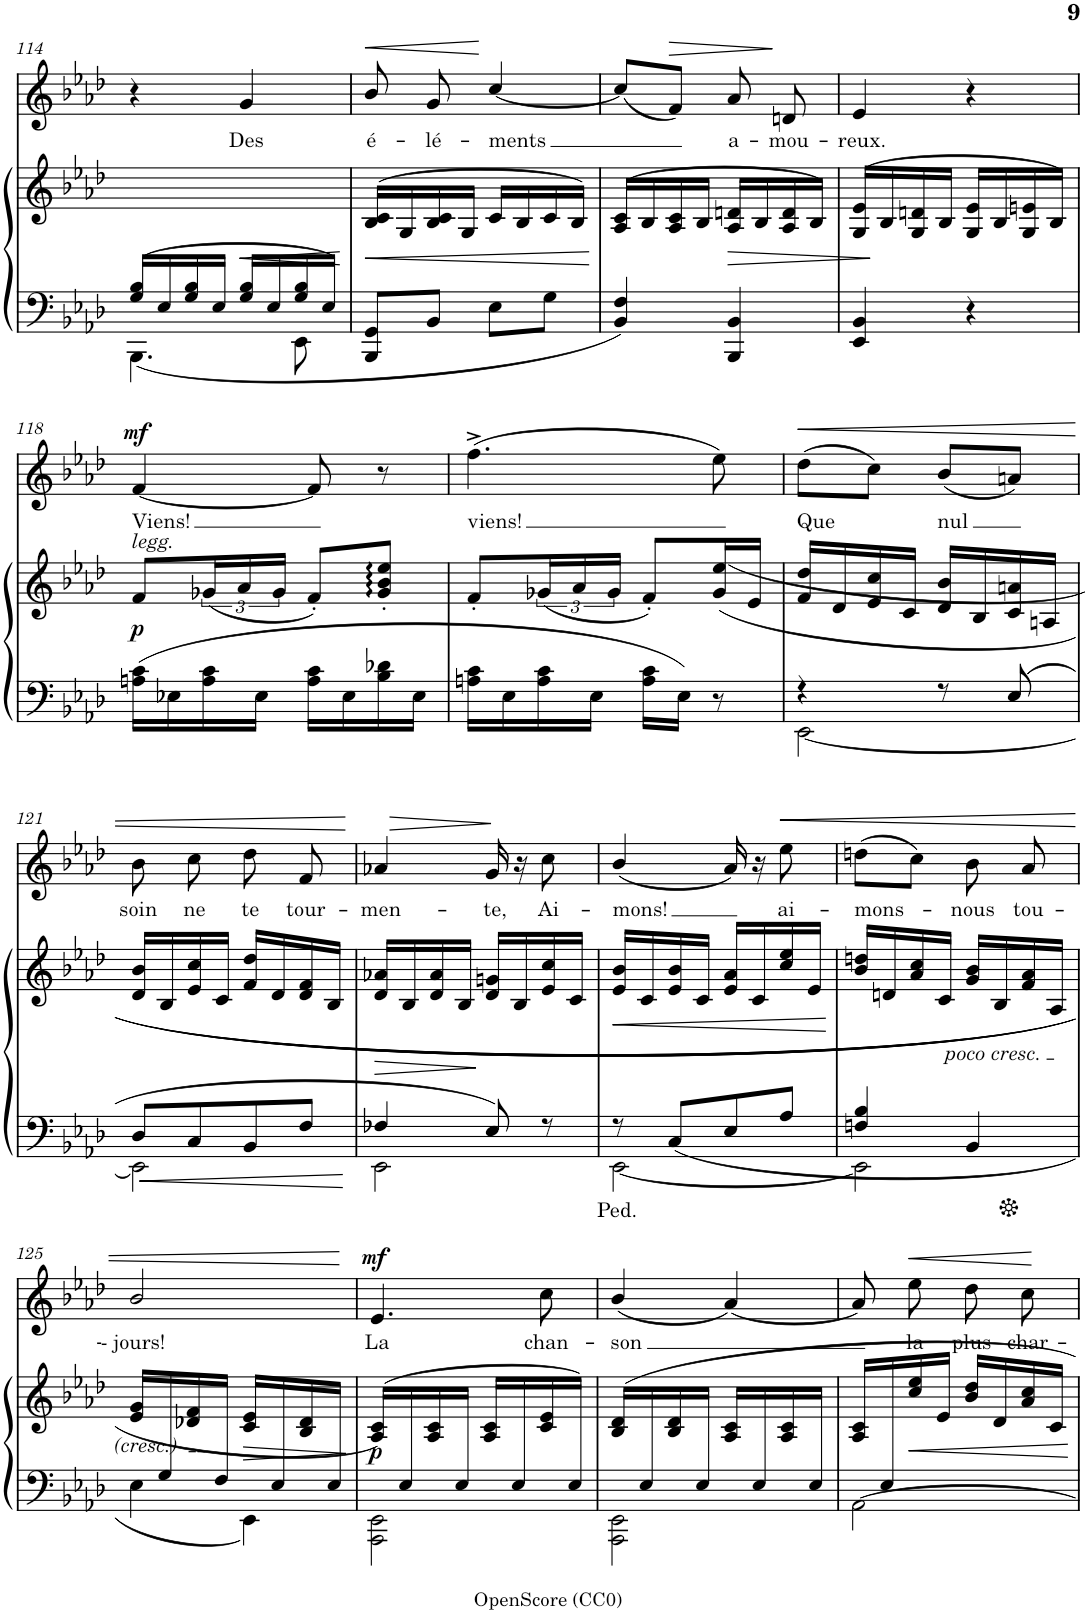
**kern	**kern	**dynam	**kern	**text	**dynam
*part2	*part2	*part2	*part1	*part1	*part1
*staff3	*staff2	*staff2/3	*staff1	*staff1	*staff1
*I"Piano	*	*	*I"Chant Voice	*	*
*I'Pno	*	*	*	*	*
!!LO:PB:g=z
*clefF4	*clefG2	*	*clefG2	*	*
*k[b-e-a-d-]	*k[b-e-a-d-]	*	*k[b-e-a-d-]	*	*
*M2/4	*M2/4	*	*M2/4	*	*
=114	=114	=114	=114	=114	=114
*^	*	*	*	*	*
16G/ 16B-/LL	4.BBB-\	2ryy	.	4r	.	.
16E-/	.	.	.	.	.	.
16G/ 16B-/	.	.	.	.	.	.
16E-/JJ	.	.	.	.	.	.
!	!	!	!	!	!LO:LY:b	!
16G/ 16B-/LL	.	.	.	4g/	Des	.
16E-/	.	.	.	.	.	.
16G/ 16B-/	8EE-\	.	.	.	.	.
16E-/JJ	.	.	.	.	.	.
*v	*v	*	*	*	*	*
=115	=115	=115	=115	=115	=115
!	!	!LO:HP:b	!	!LO:LY:b	!LO:HP:b
8BBB-/ 8GG/L	(>16B-/ 16c/LL	<	8b-/	é-	<
.	16G/	.	.	.	.
!	!	!	!	!LO:LY:b	!
8BB-/J	16B-/ 16c/	.	8g/	-lé-	.
.	16G/JJ	.	.	.	.
!	!	!	!	!LO:LY:b	!
8E-\L	16c/LL	.	[4cc/	-ments	[
.	16B-/	.	.	.	.
8G\J	16c/	.	.	.	.
.	16B-/JJ)	.	.	.	.
.	.	[	.	.	.
=116	=116	=116	=116	=116	=116
4BB-/ 4F/	(>16A-/ 16c/LL	.	(8cc/L]	.	.
.	16B-/	.	.	.	.
!	!	!	!	!	!LO:HP:b
.	16A-/ 16c/	.	8f/J)	.	>
.	16B-/JJ	.	.	.	.
!	!	!LO:HP:b	!	!LO:LY:b	!
4BBB-/ 4BB-/	16A-/ 16dn/LL	>	8a-/	a-	.
.	16B-/	.	.	.	.
!	!	!	!	!LO:LY:b	!
.	16A-/ 16d/	.	8dn/	-mou-	]
.	16B-/JJ)	.	.	.	.
=117	=117	=117	=117	=117	=117
!	!	!	!	!LO:LY:b	!
4EE-/ 4BB-/	(>16G/ 16e-/LL	.	4e-/	-reux.	.
.	16B-/	]	.	.	.
.	16G/ 16dn/	.	.	.	.
.	16B-/JJ	.	.	.	.
4r	16G/ 16e-/LL	.	4r	.	.
.	16B-/	.	.	.	.
.	16G/ 16en/	.	.	.	.
.	16B-/JJ)	.	.	.	.
!!LO:LB:g=z
=118	=118	=118	=118	=118	=118
!	!LO:TX:a:i:t=legg.	!	!	!	!
!	!	!LO:DY:b	!	!LO:LY:b	!LO:DY:a
16An\ 16c\LL	8f/L	p	[4f/	Viens!	mf
16E-X\	.	.	.	.	.
16A\ 16c\	(24g-X/L	.	.	.	.
.	24a-/	.	.	.	.
16E-\JJ	.	.	.	.	.
.	24g-/JJ	.	.	.	.
16A\ 16c\LL	8f'/L)	.	8f/]	.	.
16E-\	.	.	.	.	.
16B-\ 16d-X\	8g-/' 8b-/' 8ee-/'J	.	8r	.	.
16E-\JJ	.	.	.	.	.
=119	=119	=119	=119	=119	=119
!	!	!	!	!LO:LY:b	!
16An\ 16c\LL	8f'/L	.	(4.ff^\	viens!	.
16E-\	.	.	.	.	.
16A\ 16c\	(24g-X/L	.	.	.	.
.	24a-/	.	.	.	.
16E-\JJ	.	.	.	.	.
.	24g-/JJ	.	.	.	.
16A\ 16c\LL	8f'/L)	.	.	.	.
16E-\JJ	.	.	.	.	.
8r	(16g-/ 16ee-/L	.	8ee-\)	.	.
.	16e-/JJ	.	.	.	.
=120	=120	=120	=120	=120	=120
*^	*	*	*	*	*
!	!	!	!	!	!LO:LY:b	!LO:HP:b
4r	[2EE-\	16f/ 16dd-/LL	.	(8dd-\L	Que	<
.	.	16d-/	.	.	.	.
.	.	16e-/ 16cc/	.	8cc\J)	.	.
.	.	16c/JJ	.	.	.	.
!	!	!	!	!	!LO:LY:b	!
8r	.	16d-/ 16b-/LL	.	(8b-/L	nul	.
.	.	16B-/	.	.	.	.
8E-/	.	16c/ 16an/	.	8an/J)	.	.
.	.	16An/JJ	.	.	.	.
!!LO:LB:g=z
=121	=121	=121	=121	=121	=121	=121
!	!	!	!	!	!LO:LY:b	!
8D-/L	2EE-\]	16d-/ 16b-/LL	.	8b-\	soin	.
.	.	16B-/	.	.	.	.
!	!	!	!	!	!LO:LY:b	!
8C/	.	16e-/ 16cc/	.	8cc\	ne	.
.	.	16c/JJ	.	.	.	.
!	!	!	!	!	!LO:LY:b	!
8BB-/	.	16f/ 16dd-/LL	.	8dd-\	te	.
.	.	16d-/	.	.	.	.
!	!	!	!	!	!LO:LY:b	!
8F/J	.	16d-/ 16f/	.	8f/	tour-	.
.	.	16B-/JJ	.	.	.	.
*v	*v	*	*	*	*	*
.	.	.	.	.	[
=122	=122	=122	=122	=122	=122
*^	*	*	*	*	*
!	!	!	!LO:HP:b	!	!LO:LY:b	!LO:HP:b
4F-X/	2EE-\	16d-/ 16a-X/LL	>	4a-X/	-men-	>
.	.	16B-/	.	.	.	.
.	.	16d-/ 16a-/	.	.	.	.
.	.	16B-/JJ	.	.	.	.
!	!	!	!	!	!LO:LY:b	!
8E-/	.	16d-/ 16gn/LL	]	16g/	-te,	]
.	.	16B-/	.	16r	.	.
!	!	!	!	!	!LO:LY:b	!
8r	.	16e-/ 16cc/	.	8cc\	Ai-	.
.	.	16c/JJ	.	.	.	.
=123	=123	=123	=123	=123	=123	=123
!	!	!	!LO:HP:b	!	!LO:LY:b	!
8r	[2EE-\	16e-/ 16b-/LL	<	(4b-/	-mons!	.
.	.	16c/	.	.	.	.
8C/L	.	16e-/ 16b-/	.	.	.	.
.	.	16c/JJ	.	.	.	.
8E-/	.	16e-/ 16a-/LL	.	16a-/)	.	.
.	.	16c/	.	16r	.	.
!	!	!	!	!	!LO:LY:b	!LO:HP:b
8A-/J	.	16cc/ 16ee-/	.	8ee-\	ai-	<
.	.	16e-/JJ	.	.	.	.
*v	*v	*	*	*	*	*
.	.	[	.	.	.
=124	=124	=124	=124	=124	=124
*^	*	*	*	*	*
!	!	!	!	!	!LO:LY:b	!
4Fn/ 4B-/	2EE-\]	16b-/ 16ddn/LL	.	(8ddn\L	-mons-	.
.	.	16dn/	.	.	.	.
.	.	16a-/ 16cc/	.	8cc\J)	.	.
.	.	16c/JJ	.	.	.	.
!	!	!LO:TX:b:i:t=poco cresc.	!	!	!	!
!	!	!	!	!	!LO:LY:b	!
4BB-/	.	16g/ 16b-/LL	.	8b-\	-nous	.
.	.	16B-/	.	.	.	.
!	!	!	!	!	!LO:LY:b	!
.	.	16f/ 16a-/	.	8a-/	tou-	.
.	.	16A-/JJ	.	.	.	.
!!LO:LB:g=z
=125	=125	=125	=125	=125	=125	=125
!	!	!	!	!	!LO:LY:b	!
16ryy	4E-\	16e-/ 16g/LL	.	2b-/	-- jours!	.
16G/	.	16ryy	.	.	.	.
16ryy	.	16d-X/ 16f/	.	.	.	.
16F/JJ	.	16ryy	.	.	.	.
!	!	!	!LO:HP:b	!	!	!
16ryy	4EE-\	16c/ 16e-/LL	>	.	.	.
16E-/	.	16ryy	.	.	.	.
16ryy	.	16B-/ 16d-/	.	.	.	.
16E-/JJ	.	16ryy	.	.	.	.
*v	*v	*	*	*	*	*
.	.	]	.	.	[
=126	=126	=126	=126	=126	=126
*^	*	*	*	*	*
!	!	!	!LO:DY:b	!	!LO:LY:b	!LO:DY:a
16ryy	2AAA-\ 2EE-\	(16A-/ 16c/LL)	p	4.e-/	La	mf
16E-/	.	16ryy	.	.	.	.
16ryy	.	16A-/ 16c/	.	.	.	.
16E-/JJ	.	16ryy	.	.	.	.
16ryy	.	16A-/ 16c/LL	.	.	.	.
16E-/	.	16ryy	.	.	.	.
!	!	!	!	!	!LO:LY:b	!
16ryy	.	16c/ 16e-/	.	8cc\	chan-	.
16E-/JJ)	.	16ryy	.	.	.	.
=127	=127	=127	=127	=127	=127	=127
!	!	!	!	!	!LO:LY:b	!
16ryy	2AAA-\ 2EE-\	16B-/ 16d-/LL	.	(4b-/	-son	.
16E-/	.	16ryy	.	.	.	.
16ryy	.	16B-/ 16d-/	.	.	.	.
16E-/JJ	.	16ryy	.	.	.	.
16ryy	.	16A-/ 16c/LL	.	[4a-/)	.	.
16E-/	.	16ryy	.	.	.	.
16ryy	.	16A-/ 16c/	.	.	.	.
16E-/JJ	.	16ryy	.	.	.	.
=128	=128	=128	=128	=128	=128	=128
16ryy	[2AA-\	16A-/ 16c/LL	.	8a-/]	.	.
16E-/	.	16ryy	.	.	.	.
!	!	!	!LO:HP:b	!	!LO:LY:b	!LO:HP:b
4.ryy	.	16cc/ 16ee-/	<	8ee-\	la	<
.	.	16e-/JJ	.	.	.	.
!	!	!	!	!	!LO:LY:b	!
.	.	16b-/ 16dd-/LL	.	8dd-\	plus	.
.	.	16d-/	.	.	.	.
!	!	!	!	!	!LO:LY:b	!
.	.	16a-/ 16cc/	.	8cc\	char-	[
.	.	16c/JJ	.	.	.	.
*v	*v	*	*	*	*	*
.	.	[	.	.	.
=	=	=	=	=	=
*-	*-	*-	*-	*-	*-
